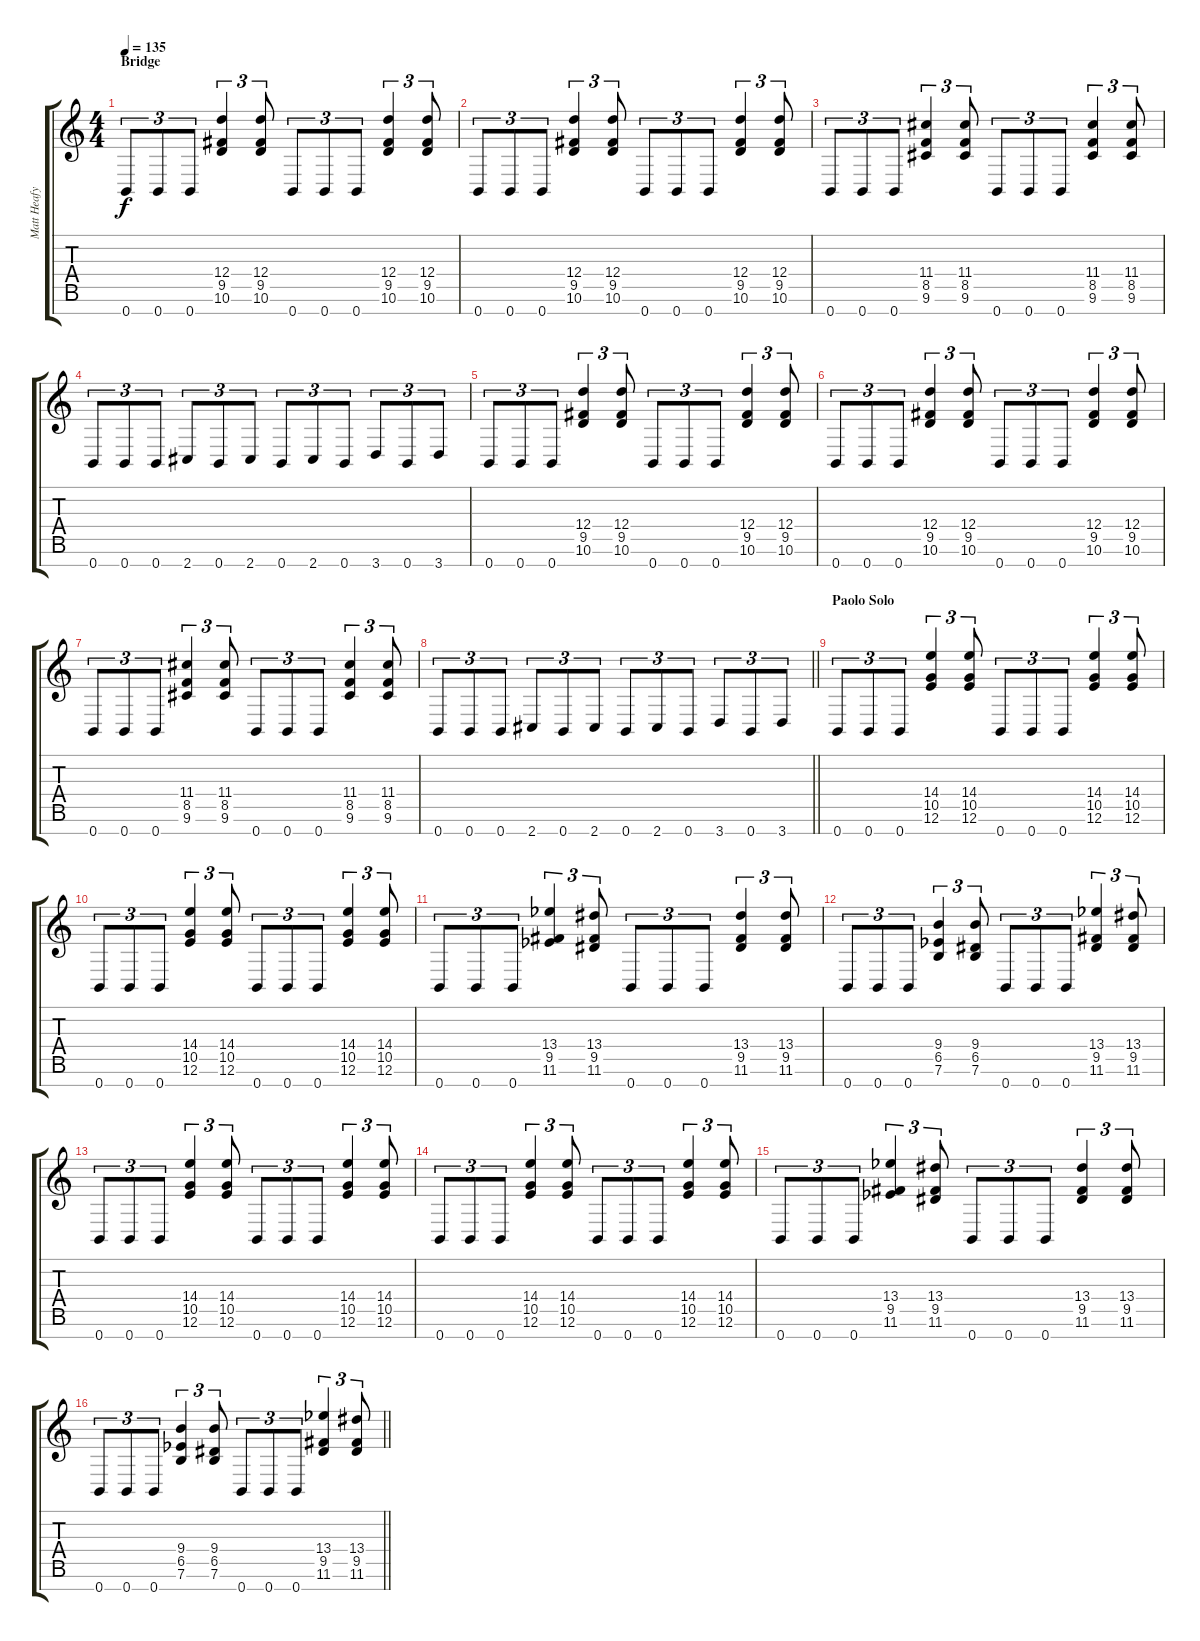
\track ("Matt Heafy" "Matt Heafy") {instrument distortionguitar}
\staff {score tabs}
\tuning (E4 B3 G3 D3 A2 E2 B1) {hide}
\ts (4 4)
\section ("" "Bridge")
\tempo 135
\clef g2
\ks c
0.7.8{tu (3 2) dy f} 0.7.8{tu (3 2)} 0.7.8{tu (3 2)} (12.4 9.5 10.6).4{tu (3 2)} (12.4 9.5 10.6).8{tu (3 2)} 0.7.8{tu (3 2)} 0.7.8{tu (3 2)} 0.7.8{tu (3 2)} (12.4 9.5 10.6).4{tu (3 2)} (12.4 9.5 10.6).8{tu (3 2)} |
0.7.8{tu (3 2)} 0.7.8{tu (3 2)} 0.7.8{tu (3 2)} (12.4 9.5 10.6).4{tu (3 2)} (12.4 9.5 10.6).8{tu (3 2)} 0.7.8{tu (3 2)} 0.7.8{tu (3 2)} 0.7.8{tu (3 2)} (12.4 9.5 10.6).4{tu (3 2)} (12.4 9.5 10.6).8{tu (3 2)} |
0.7.8{tu (3 2)} 0.7.8{tu (3 2)} 0.7.8{tu (3 2)} (11.4 8.5 9.6).4{tu (3 2)} (11.4 8.5 9.6).8{tu (3 2)} 0.7.8{tu (3 2)} 0.7.8{tu (3 2)} 0.7.8{tu (3 2)} (11.4 8.5 9.6).4{tu (3 2)} (11.4 8.5 9.6).8{tu (3 2)} |
0.7.8{tu (3 2)} 0.7.8{tu (3 2)} 0.7.8{tu (3 2)} 2.7.8{tu (3 2)} 0.7.8{tu (3 2)} 2.7.8{tu (3 2)} 0.7.8{tu (3 2)} 2.7.8{tu (3 2)} 0.7.8{tu (3 2)} 3.7.8{tu (3 2)} 0.7.8{tu (3 2)} 3.7.8{tu (3 2)} |
0.7.8{tu (3 2)} 0.7.8{tu (3 2)} 0.7.8{tu (3 2)} (12.4 9.5 10.6).4{tu (3 2)} (12.4 9.5 10.6).8{tu (3 2)} 0.7.8{tu (3 2)} 0.7.8{tu (3 2)} 0.7.8{tu (3 2)} (12.4 9.5 10.6).4{tu (3 2)} (12.4 9.5 10.6).8{tu (3 2)} |
0.7.8{tu (3 2)} 0.7.8{tu (3 2)} 0.7.8{tu (3 2)} (12.4 9.5 10.6).4{tu (3 2)} (12.4 9.5 10.6).8{tu (3 2)} 0.7.8{tu (3 2)} 0.7.8{tu (3 2)} 0.7.8{tu (3 2)} (12.4 9.5 10.6).4{tu (3 2)} (12.4 9.5 10.6).8{tu (3 2)} |
0.7.8{tu (3 2)} 0.7.8{tu (3 2)} 0.7.8{tu (3 2)} (11.4 8.5 9.6).4{tu (3 2)} (11.4 8.5 9.6).8{tu (3 2)} 0.7.8{tu (3 2)} 0.7.8{tu (3 2)} 0.7.8{tu (3 2)} (11.4 8.5 9.6).4{tu (3 2)} (11.4 8.5 9.6).8{tu (3 2)} |
\barLineRight lightlight
0.7.8{tu (3 2)} 0.7.8{tu (3 2)} 0.7.8{tu (3 2)} 2.7.8{tu (3 2)} 0.7.8{tu (3 2)} 2.7.8{tu (3 2)} 0.7.8{tu (3 2)} 2.7.8{tu (3 2)} 0.7.8{tu (3 2)} 3.7.8{tu (3 2)} 0.7.8{tu (3 2)} 3.7.8{tu (3 2)} |
\section ("" "Paolo Solo")
0.7.8{tu (3 2)} 0.7.8{tu (3 2)} 0.7.8{tu (3 2)} (14.4 10.5 12.6).4{tu (3 2)} (14.4 10.5 12.6).8{tu (3 2)} 0.7.8{tu (3 2)} 0.7.8{tu (3 2)} 0.7.8{tu (3 2)} (14.4 10.5 12.6).4{tu (3 2)} (14.4 10.5 12.6).8{tu (3 2)} |
0.7.8{tu (3 2)} 0.7.8{tu (3 2)} 0.7.8{tu (3 2)} (14.4 10.5 12.6).4{tu (3 2)} (14.4 10.5 12.6).8{tu (3 2)} 0.7.8{tu (3 2)} 0.7.8{tu (3 2)} 0.7.8{tu (3 2)} (14.4 10.5 12.6).4{tu (3 2)} (14.4 10.5 12.6).8{tu (3 2)} |
0.7.8{tu (3 2)} 0.7.8{tu (3 2)} 0.7.8{tu (3 2)} (13.4{acc b} 9.5 11.6{acc b}).4{tu (3 2)} (13.4 9.5 11.6).8{tu (3 2)} 0.7.8{tu (3 2)} 0.7.8{tu (3 2)} 0.7.8{tu (3 2)} (13.4 9.5 11.6).4{tu (3 2)} (13.4 9.5 11.6).8{tu (3 2)} |
0.7.8{tu (3 2)} 0.7.8{tu (3 2)} 0.7.8{tu (3 2)} (9.4 6.5{acc b} 7.6).4{tu (3 2)} (9.4 6.5 7.6).8{tu (3 2)} 0.7.8{tu (3 2)} 0.7.8{tu (3 2)} 0.7.8{tu (3 2)} (13.4{acc b} 9.5 11.6).4{tu (3 2)} (13.4 9.5 11.6).8{tu (3 2)} |
0.7.8{tu (3 2)} 0.7.8{tu (3 2)} 0.7.8{tu (3 2)} (14.4 10.5 12.6).4{tu (3 2)} (14.4 10.5 12.6).8{tu (3 2)} 0.7.8{tu (3 2)} 0.7.8{tu (3 2)} 0.7.8{tu (3 2)} (14.4 10.5 12.6).4{tu (3 2)} (14.4 10.5 12.6).8{tu (3 2)} |
0.7.8{tu (3 2)} 0.7.8{tu (3 2)} 0.7.8{tu (3 2)} (14.4 10.5 12.6).4{tu (3 2)} (14.4 10.5 12.6).8{tu (3 2)} 0.7.8{tu (3 2)} 0.7.8{tu (3 2)} 0.7.8{tu (3 2)} (14.4 10.5 12.6).4{tu (3 2)} (14.4 10.5 12.6).8{tu (3 2)} |
0.7.8{tu (3 2)} 0.7.8{tu (3 2)} 0.7.8{tu (3 2)} (13.4{acc b} 9.5 11.6{acc b}).4{tu (3 2)} (13.4 9.5 11.6).8{tu (3 2)} 0.7.8{tu (3 2)} 0.7.8{tu (3 2)} 0.7.8{tu (3 2)} (13.4 9.5 11.6).4{tu (3 2)} (13.4 9.5 11.6).8{tu (3 2)} |
\barLineRight lightlight
0.7.8{tu (3 2)} 0.7.8{tu (3 2)} 0.7.8{tu (3 2)} (9.4 6.5{acc b} 7.6).4{tu (3 2)} (9.4 6.5 7.6).8{tu (3 2)} 0.7.8{tu (3 2)} 0.7.8{tu (3 2)} 0.7.8{tu (3 2)} (13.4{acc b} 9.5 11.6).4{tu (3 2)} (13.4 9.5 11.6).8{tu (3 2)}
